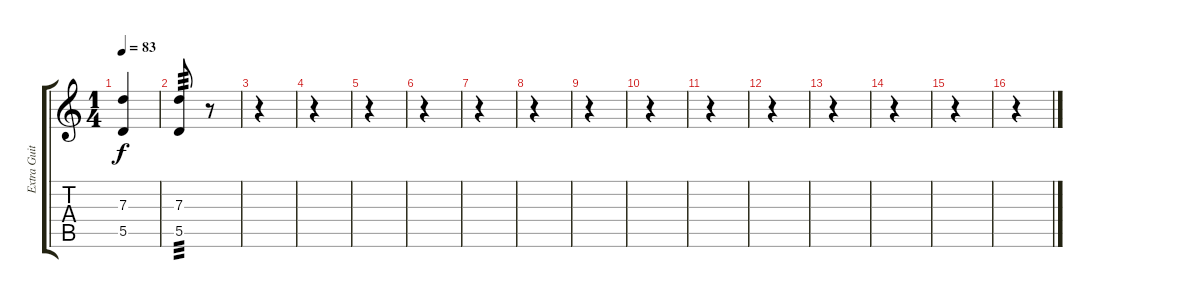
\track ("Extra Guitar" "Extra Guit") {instrument distortionguitar}
\staff {score tabs}
\tuning (E4 B3 G3 D3 A2 D2) {hide}
\ts (1 4)
\tempo 83
\clef g2
\ks c
(7.3{t} 5.5{t}).4{dy f} |
(7.3 5.5).8{tp 3} r.8 |
r.4 |
r.4 |
r.4 |
r.4 |
r.4 |
r.4 |
r.4 |
r.4 |
r.4 |
r.4 |
r.4 |
r.4 |
r.4 |
r.4
